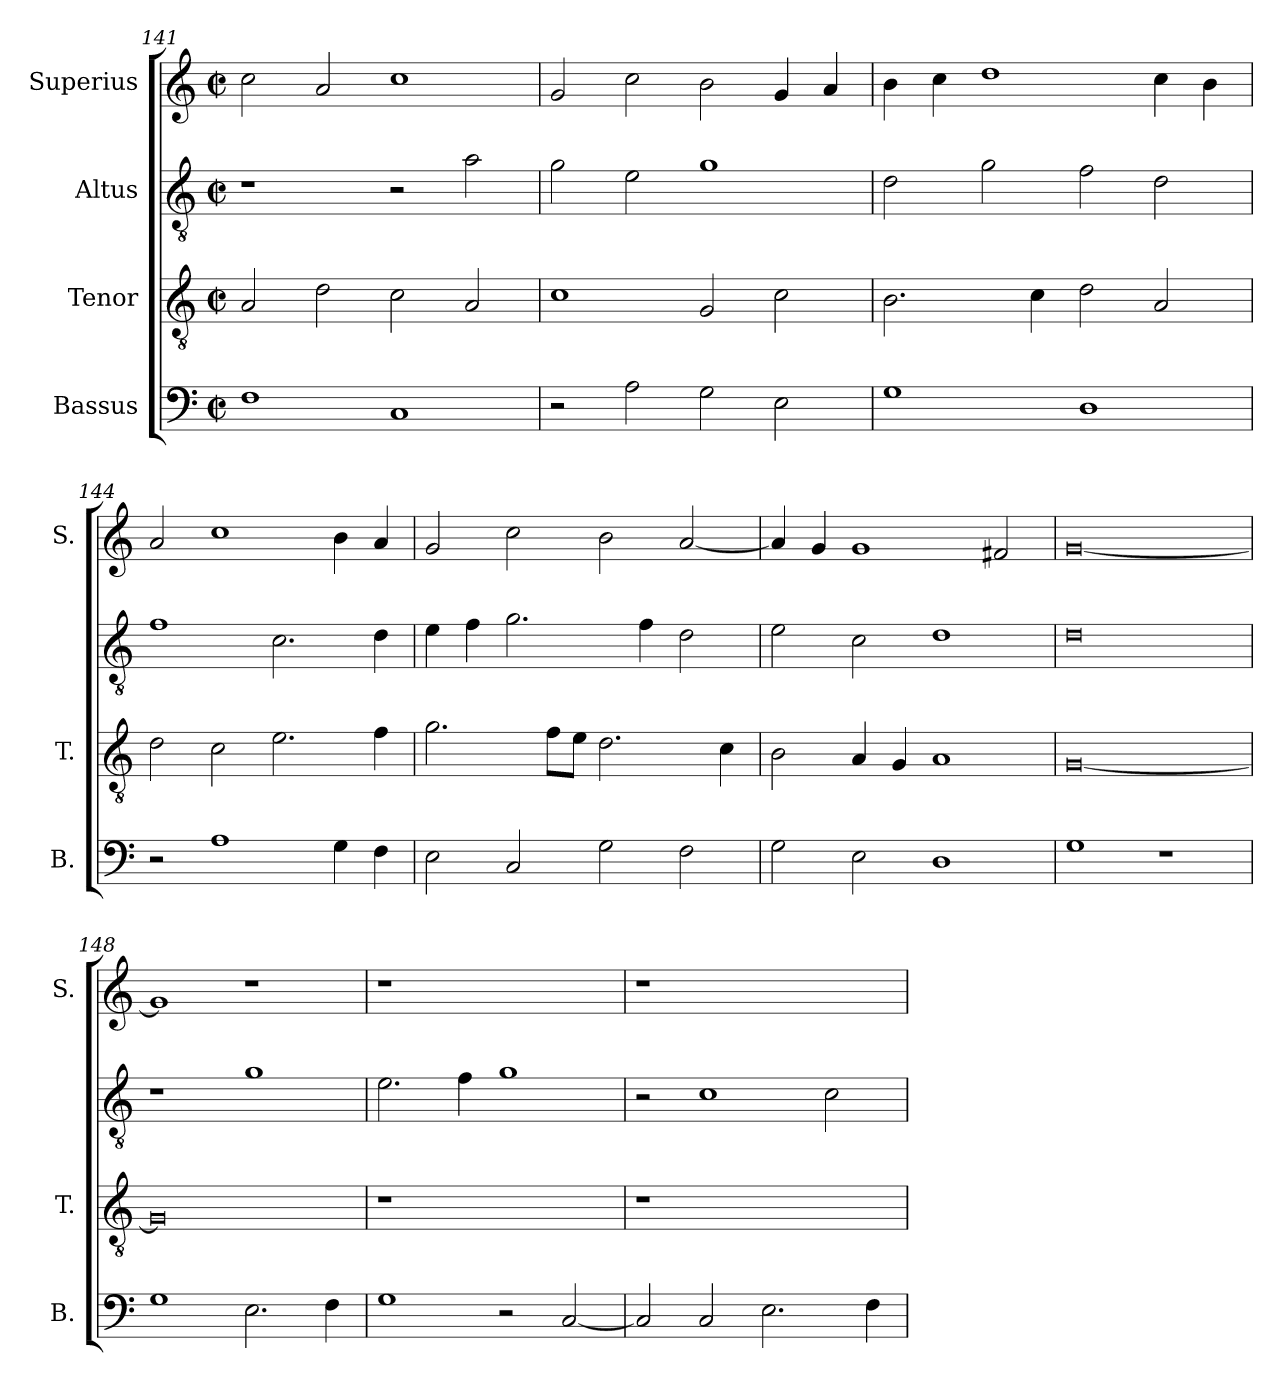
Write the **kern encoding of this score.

**kern	**kern	**kern	**kern
*part4	*part3	*part2	*part1
*staff4	*staff3	*staff2	*staff1
*I"Bassus	*I"Tenor	*I"Altus	*I"Superius
*I'B.	*I'T.	*	*I'S.
*clefF4	*clefGv2	*clefGv2	*clefG2
*	*ITrd7c12	*ITrd7c12	*
*k[]	*k[]	*k[]	*k[]
*C:	*C:	*C:	*C:
*M2/2	*M2/2	*M2/2	*M2/2
*met(c|)	*met(c|)	*met(c|)	*met(c|)
=141	=141	=141	=141
1Fi	2AAi/	1r	2cci\
.	2Di\	.	2ai/
1Ci	2Ci\	2r	1cci
.	2AAi/	2Ai\	.
=142	=142	=142	=142
2r	1Ci	2Gi\	2gi/
2Ai\	.	2Ei\	2cci\
2Gi\	2GGi/	1Gi	2bi\
2Ei\	2Ci\	.	4gi/
.	.	.	4ai/
!!LO:LB:g=z
=143	=143	=143	=143
1Gi	2.BBi\	2Di\	4bi\
.	.	.	4cci\
.	.	2Gi\	1ddi
.	4Ci\	.	.
1Di	2Di\	2Fi\	.
.	2AAi/	2Di\	4cci\
.	.	.	4bi\
=144	=144	=144	=144
2r	2Di\	1Fi	2ai/
1Ai	2Ci\	.	1cci
.	2.Ei\	2.Ci\	.
4Gi\	.	.	4bi\
4Fi\	4Fi\	4Di\	4ai/
=145	=145	=145	=145
2Ei\	2.Gi\	4Ei\	2gi/
.	.	4Fi\	.
2Ci/	.	2.Gi\	2cci\
.	8Fi\L	.	.
.	8Ei\J	.	.
2Gi\	2.Di\	.	2bi\
.	.	4Fi\	.
2Fi\	.	2Di\	[<2ai/
.	4Ci\	.	.
=146	=146	=146	=146
2Gi\	2BBi\	2Ei\	4ai/]
.	.	.	4gi/
2Ei\	4AAi/	2Ci\	1gi
.	4GGi/	.	.
1Di	1AAi	1Di	.
.	.	.	2f#Xi/
=147	=147	=147	=147
1Gi	[<0GGi	0Di	[<0gi
1r	.	.	.
!!LO:PB:g=z
=148	=148	=148	=148
1Gi	0GGi]	1r	1gi]
2.Ei\	.	1Gi	1r
4Fi\	.	.	.
=149	=149	=149	=149
!	!LO:N:vis=1	!	!LO:N:vis=1
1Gi	1r	2.Ei\	1r
.	.	4Fi\	.
2r	1ryy	1Gi	1ryy
[<2Ci/	.	.	.
=150	=150	=150	=150
!	!LO:N:vis=1	!	!LO:N:vis=1
2Ci/]	1r	2r	1r
2Ci/	.	1Ci	.
2.Ei\	1ryy	.	1ryy
.	.	2Ci\	.
4Fi\	.	.	.
=	=	=	=
*-	*-	*-	*-
